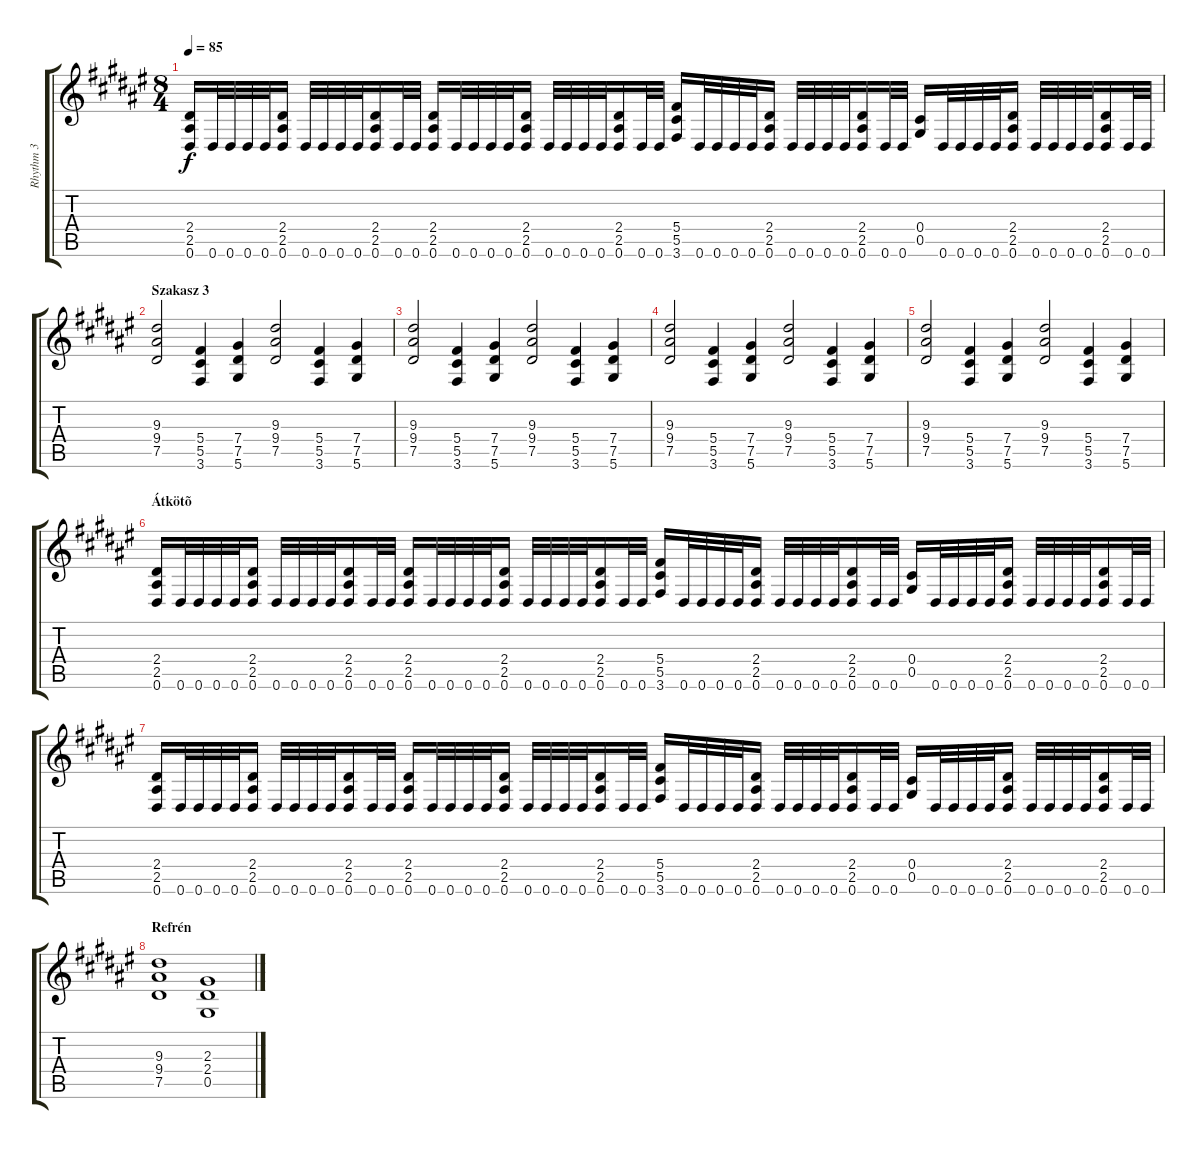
\track ("Rhythm 3" "Rhythm 3") {instrument distortionguitar}
\staff {score tabs}
\tuning (Eb4 Bb3 Gb3 Db3 Ab2 Eb2) {hide}
\ts (8 4)
\tempo 85
\clef g2
\ks d#minor
(2.4 2.5 0.6).16{dy f} 0.6.32 0.6.32 0.6.32 0.6.32 (2.4 2.5 0.6).16 0.6.32 0.6.32 0.6.32 0.6.32 (2.4 2.5 0.6).16 0.6.32 0.6.32 (2.4 2.5 0.6).16 0.6.32 0.6.32 0.6.32 0.6.32 (2.4 2.5 0.6).16 0.6.32 0.6.32 0.6.32 0.6.32 (2.4 2.5 0.6).16 0.6.32 0.6.32 (5.4 5.5 3.6).16 0.6.32 0.6.32 0.6.32 0.6.32 (2.4 2.5 0.6).16 0.6.32 0.6.32 0.6.32 0.6.32 (2.4 2.5 0.6).16 0.6.32 0.6.32 (0.4 0.5).16 0.6.32 0.6.32 0.6.32 0.6.32 (2.4 2.5 0.6).16 0.6.32 0.6.32 0.6.32 0.6.32 (2.4 2.5 0.6).16 0.6.32 0.6.32 |
\section ("" "Szakasz 3")
(9.3 9.4 7.5).2 (5.4 5.5 3.6).4 (7.4 7.5 5.6).4 (9.3 9.4 7.5).2 (5.4 5.5 3.6).4 (7.4 7.5 5.6).4 |
(9.3 9.4 7.5).2 (5.4 5.5 3.6).4 (7.4 7.5 5.6).4 (9.3 9.4 7.5).2 (5.4 5.5 3.6).4 (7.4 7.5 5.6).4 |
(9.3 9.4 7.5).2 (5.4 5.5 3.6).4 (7.4 7.5 5.6).4 (9.3 9.4 7.5).2 (5.4 5.5 3.6).4 (7.4 7.5 5.6).4 |
(9.3 9.4 7.5).2 (5.4 5.5 3.6).4 (7.4 7.5 5.6).4 (9.3 9.4 7.5).2 (5.4 5.5 3.6).4 (7.4 7.5 5.6).4 |
\section ("" "Átkötõ")
(2.4 2.5 0.6).16 0.6.32 0.6.32 0.6.32 0.6.32 (2.4 2.5 0.6).16 0.6.32 0.6.32 0.6.32 0.6.32 (2.4 2.5 0.6).16 0.6.32 0.6.32 (2.4 2.5 0.6).16 0.6.32 0.6.32 0.6.32 0.6.32 (2.4 2.5 0.6).16 0.6.32 0.6.32 0.6.32 0.6.32 (2.4 2.5 0.6).16 0.6.32 0.6.32 (5.4 5.5 3.6).16 0.6.32 0.6.32 0.6.32 0.6.32 (2.4 2.5 0.6).16 0.6.32 0.6.32 0.6.32 0.6.32 (2.4 2.5 0.6).16 0.6.32 0.6.32 (0.4 0.5).16 0.6.32 0.6.32 0.6.32 0.6.32 (2.4 2.5 0.6).16 0.6.32 0.6.32 0.6.32 0.6.32 (2.4 2.5 0.6).16 0.6.32 0.6.32 |
(2.4 2.5 0.6).16 0.6.32 0.6.32 0.6.32 0.6.32 (2.4 2.5 0.6).16 0.6.32 0.6.32 0.6.32 0.6.32 (2.4 2.5 0.6).16 0.6.32 0.6.32 (2.4 2.5 0.6).16 0.6.32 0.6.32 0.6.32 0.6.32 (2.4 2.5 0.6).16 0.6.32 0.6.32 0.6.32 0.6.32 (2.4 2.5 0.6).16 0.6.32 0.6.32 (5.4 5.5 3.6).16 0.6.32 0.6.32 0.6.32 0.6.32 (2.4 2.5 0.6).16 0.6.32 0.6.32 0.6.32 0.6.32 (2.4 2.5 0.6).16 0.6.32 0.6.32 (0.4 0.5).16 0.6.32 0.6.32 0.6.32 0.6.32 (2.4 2.5 0.6).16 0.6.32 0.6.32 0.6.32 0.6.32 (2.4 2.5 0.6).16 0.6.32 0.6.32 |
\section ("" "Refrén")
(9.3 9.4 7.5).1 (2.3 2.4 0.5).1
